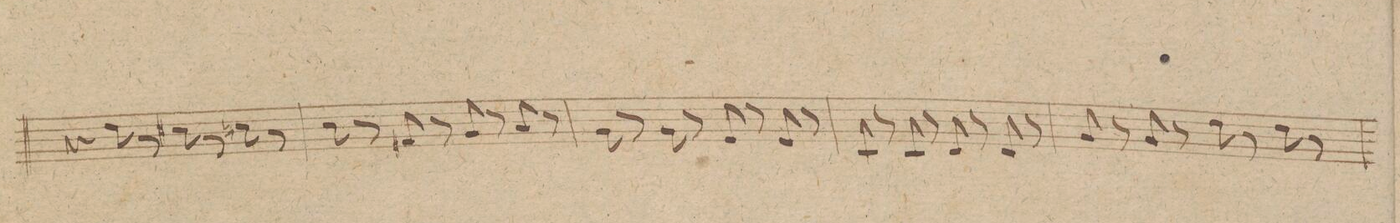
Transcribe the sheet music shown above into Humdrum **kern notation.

**kern	**dynam
*I"Alto Viola.	*
*clefC3	*
*k[]	*
*met(c|)	*
*M2/2	*
4r	.
8e\	.
8r	.
8d#X\	.
8r	.
8dn\	.
8r	.
=33	=33
8c\	.
8r	.
8G#X/	.
8r	.
8A/	.
8r	.
8B/	.
8r	.
=34	=34
8A\	.
8r	.
8A\	.
8r	.
8F/	.
8r	.
8F/	.
8r	.
=35	=35
8D/	.
8r	.
8D/	.
8r	.
8E/	.
8r	.
8E/	.
8r	.
=36	=36
8A/	.
8r	.
8A/	.
8r	.
8e\	.
8r	.
8e\	.
8r	.
=37	=37
*-	*-
